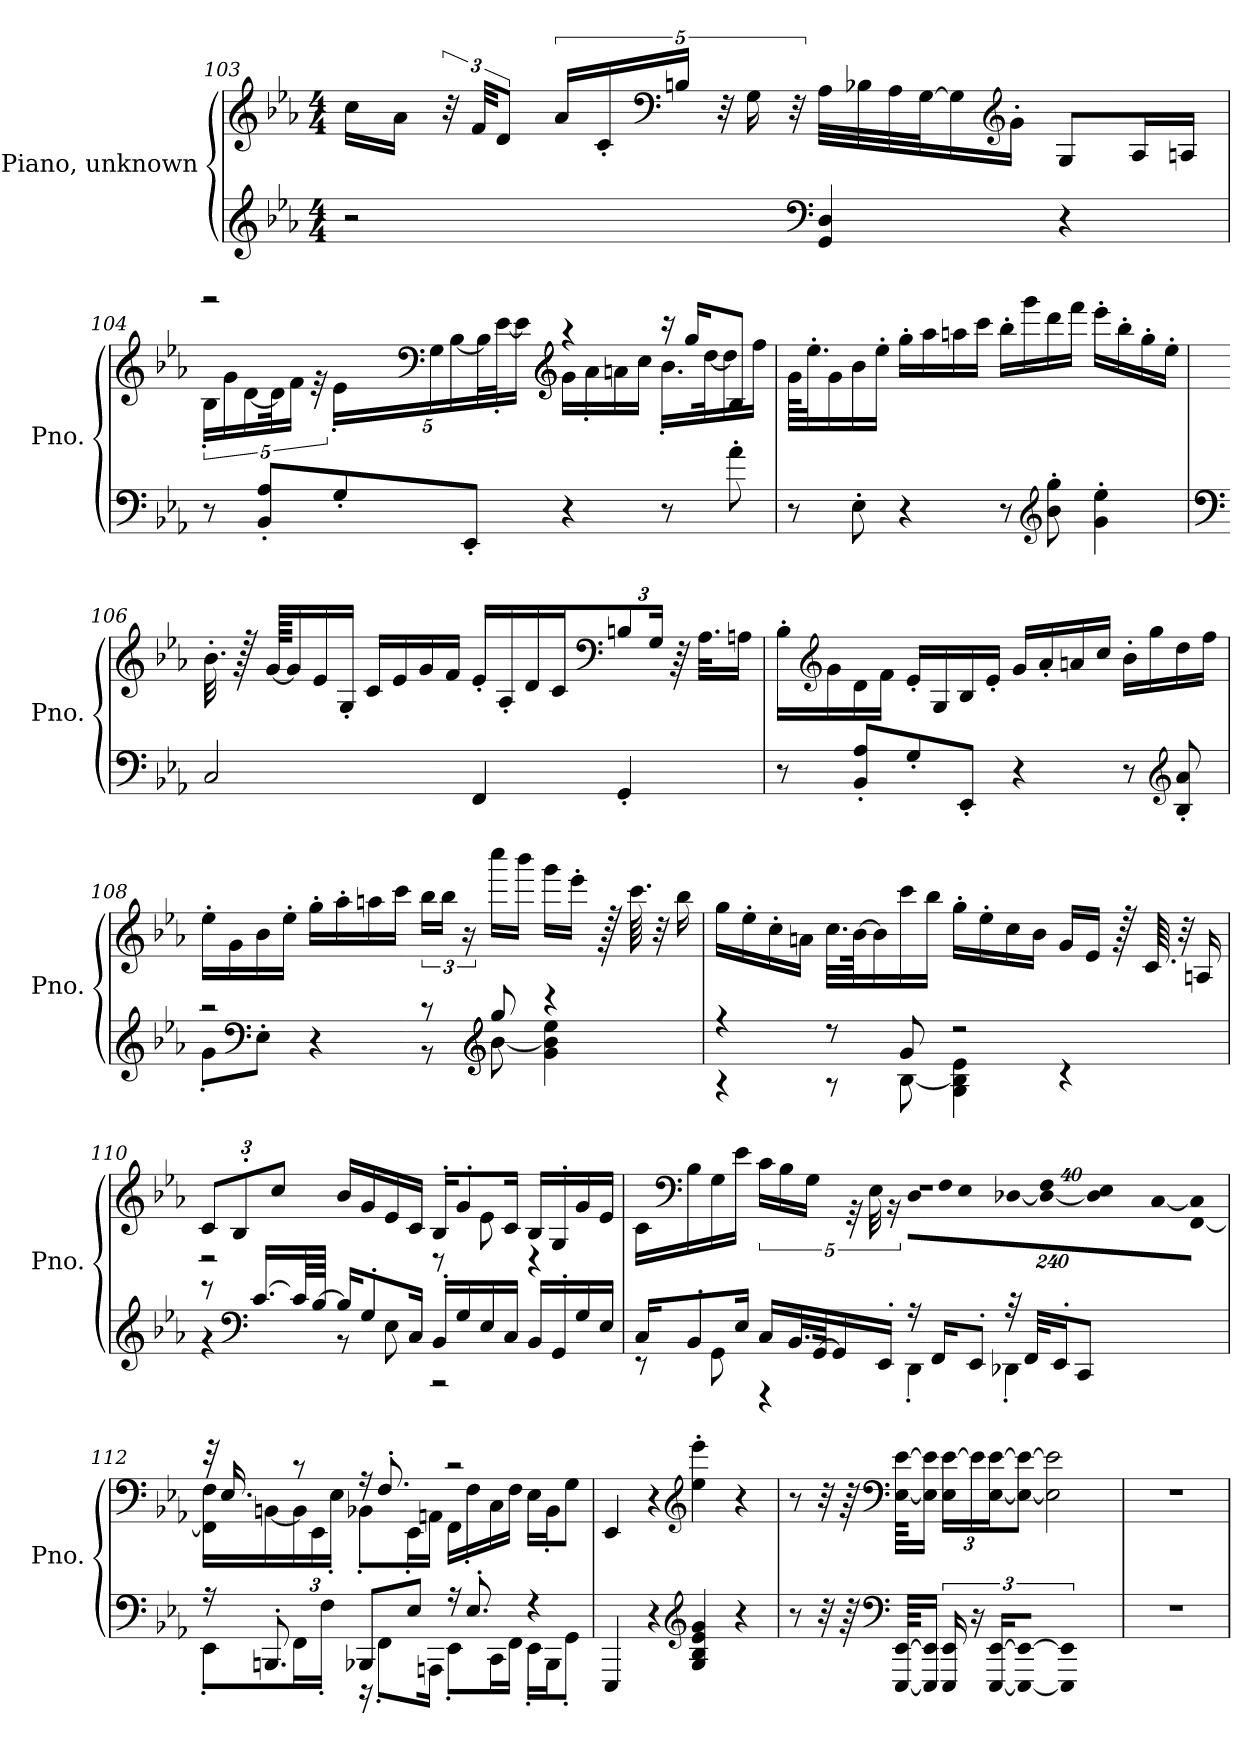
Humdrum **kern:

**kern	**kern
*part1	*part1
*staff2	*staff1
*I"Piano, unknown	*
*I'Pno.	*
!!LO:LB:g=z
*clefG2	*clefG2
*k[b-e-a-]	*k[b-e-a-]
*M4/4	*M4/4
=103	=103
2r	16cc\LL
.	16a-\JJ
.	48r
.	48f/KKL
.	12d/J
.	20a-/LL
.	20c'/
*	*clefF4
.	20Bn/JJ
.	40r
.	20G\
.	40r
*clefF4	*
4GG/ 4D/	32A-\LLL
.	32B-X\
.	32A-\
.	[32G\J
.	16G\]
*	*clefG2
.	16g'\JJ
4r	8G/L
.	16A-/L
.	16An/JJ
!!LO:LB:g=z
=104	=104
*	*^
8r	2r	20B-'\LL
.	.	20g\
.	.	[20d\
8BB-/' 8A-/'L	.	.
.	.	40d\K]
.	.	20f\JJ
.	.	40r
*	*	*Xbrackettup
8G'/	.	20e-'\LL
*	*clefF4	*
.	.	20G\
.	.	[20B-\
8EE-'/J	.	.
.	.	40B-\L]
.	.	[40e-'\J
.	.	20e-\JJ]
*	*clefG2	*
4r	4r	16g\LL
.	.	16a-'\
.	.	16an\
.	.	16cc\JJ
8r	16r	16.b-'\LL
.	16gg/KL	.
.	.	[32dd\K
8a-'\	8B-/J	16dd\]
.	.	16ff\JJ
*	*v	*v
!!LO:LB:g=z
=105	=105
8r	64g\KLLL
.	32.ee-'\J
.	16g\
8E-'\	16b-\
.	16ee-'\JJ
4r	16gg'\LL
.	16aa-\
.	16aan\
.	16ccc\JJ
8r	16bb-'\LL
.	16ggg\
*clefG2	*
8b-\' 8gg\'	16ddd\
.	16fff\JJ
4g\' 4ee-\'	16eee-'\LL
.	16bb-'\
.	16gg'\
.	16ee-'\JJ
!!LO:LB:g=z
=106	=106
*clefF4	*
2C/	32.b-'\
.	128r
.	[128g/KKKLL
.	16g/]
.	16e-/
.	16G'/JJ
.	16c/LL
.	16e-/
.	16g/
.	16f/JJ
4FF/	16e-'/LL
.	16A-'/
.	16d/
.	16c/J
*	*clefF4
4GG'/	12Bn/
.	24G/Jk
.	64r
.	32.A-\KLL
.	16An\JJ
=107	=107
8r	16B-'\LL
*	*clefG2
.	16g\
8BB-/' 8A-/'L	16d\
.	16f\JJ
8G'/	16e-'/LL
.	16G/
8EE-'/J	16B-/
.	16e-'/JJ
4r	16g/LL
.	16a-'/
.	16an/
.	16cc/JJ
8r	16b-'\LL
.	16gg\
*clefG2	*
8B-/' 8a-/'	16dd\
.	16ff\JJ
!!LO:LB:g=z
=108	=108
*^	*
2r	8g'\L	16ee-'\LL
.	.	16g\
*clefF4	*	*
.	8E-'\J	16b-\
.	.	16ee-'\JJ
.	4r	16gg'\LL
.	.	16aa-'\
.	.	16aan\
.	.	16ccc\JJ
*	*	*brackettup
8r	8r	24bb-\LL
.	.	24bb-\JJ
.	.	24r
*clefG2	*	*
8gg/	[8b-\	16cccc\LL
.	.	16bbb-\JJ
4r	4g\ 4b-\] 4ee-\	16ggg\LL
.	.	16eee-'\JJ
.	.	128r
.	.	64.ccc\
.	.	32r
.	.	16bb-\
!!LO:PB:g=z
=109	=109	=109
4r	4r	16gg\LL
.	.	16ee-'\
.	.	16cc'\
.	.	16an\JJ
8r	8r	32.cc\LLL
.	.	[64b-\JK
.	.	16b-\]
8g/	[8B-\	16ccc\
.	.	16bb-\JJ
2r	4G\ 4B-\] 4e-\	16gg'\LL
.	.	16ee-'\
.	.	16cc\
.	.	16b-\JJ
.	4r	16g/LL
.	.	16e-/JJ
.	.	128r
.	.	64.c/
.	.	32r
.	.	16An/
=110	=110	=110
*	*	*Xbrackettup
*	*	*^
8r	4r	12c/L	2r
.	.	12B-'/	.
*clefF4	*	*	*
[16.c/LL	.	.	.
.	.	12cc/J	.
64c/LL]	.	.	.
[64B-/JJJJ	.	.	.
16B-/KL]	8r	16b-/LL	.
8G'/	.	16g/	.
.	8E-\	16e-/	.
16C/Jk	.	16c/JJ	.
16BB-'/LL	2r	16B-'/KL	8r
16G/	.	8g'/	.
16E-/	.	.	8e-\
16C/JJ	.	16c/Jk	.
16BB-/LL	.	16B-/LL	4r
16GG'/	.	16G'/	.
16G/	.	16g/	.
16E-/JJ	.	16e-/JJ	.
!!LO:LB:g=z	!!
=111	=111	=111	=111
16C/KL	8r	1r	16c\LL
*	*	*clefF4	*
8BB-'/	.	.	16B-\
.	8GG\	.	16G\
16E-/Jk	.	.	16e-\JJ
*	*	*	*brackettup
16C/LL	4r	.	20c\LL
.	.	.	20B-\
32.BB-/L	.	.	.
.	.	.	20G\JJ
[64GG/JK	.	.	.
16GG/]	.	.	.
.	.	.	40r
.	.	.	40E-\
16EE-'/JJ	.	.	.
.	.	.	20r
*	*	*	*Xbrackettup
!	!	!	!LO:N:vis=16
16r	4DD'\	.	1920%137D\LL
16FF/KL	.	.	.
!	!	!	!LO:N:vis=32
.	.	.	640%23F\K
!	!	!	!LO:N:vis=16
.	.	.	1920%137E-\
8EE-'/J	.	.	.
!	!	!	!LO:N:vis=32
.	.	.	[640%23D-X\K
!	!	!	!LO:N:vis=16
.	.	.	1920%137D-\_ 1920%137F\
32r	4DD-X'\	.	.
32FF/KLL	.	.	.
!	!	!	!LO:N:vis=16
.	.	.	1920%137D-\] 1920%137E-\
16EE-'/J	.	.	.
!	!	!	!LO:N:vis=16
.	.	.	[1920%137C\
8CC/J	.	.	.
!	!	!	!LO:N:vis=16
.	.	.	[1920%137FF\ 1920%137C\]JJ
!!LO:LB:g=z	!!
=112	=112	=112	=112
16r	8EE-'\L	32r	16FF\] 16F\LL
.	.	16.E-/	.
8.BBBn'/	.	.	[16BBn\
.	16FF\L	8r	24BB\]
.	.	.	24EE-\
.	16F'\JJ	.	.
.	.	.	24E-'\JJ
8BBB-X/L	16r	16r	8BB-X'\L
.	8FF'\L	8.F'/	.
8E-/J	.	.	16EE-'\L
.	16AAAn\Jk	.	16AAn\JJ
16r	8EE-'\L	2r	16FF\LL
8.E-'/	.	.	16F'\
.	16CC\L	.	16C\
.	16FF\JJ	.	16F\JJ
4r	16EE-'\LL	.	16E-\LL
.	16BBB-\J	.	16BB-'\J
.	8GG'\J	.	8G\J
*v	*v	*	*
*	*v	*v
=113	=113
4EEE-/	4EE-/
4r	4r
*clefG2	*clefG2
4G/ 4B-/ 4e-/ 4g/	4ee-\' 4eee-\'
4r	4r
=114	=114
8r	8r
32r	32r
64r	64r
*clefF4	*clefF4
[64EEE-/ [64EE-/KKLL	[64E-\ [64e-\KKLL
16EEE-/] 16EE-/]JJ	16E-\] 16e-\]JJ
24EEE-/ 24EE-/	24E-\ [24e-\LL
24r	24e-\]
[24EEE-/ [24EE-/KL	[24E-\ [24e-\J
8EEE-/_ 8EE-/_J	8E-\_ 8e-\_J
2EEE-/] 2EE-/]	2E-\] 2e-\]
!!LO:LB:g=z
=115	=115
1r	1r
=	=
*-	*-
